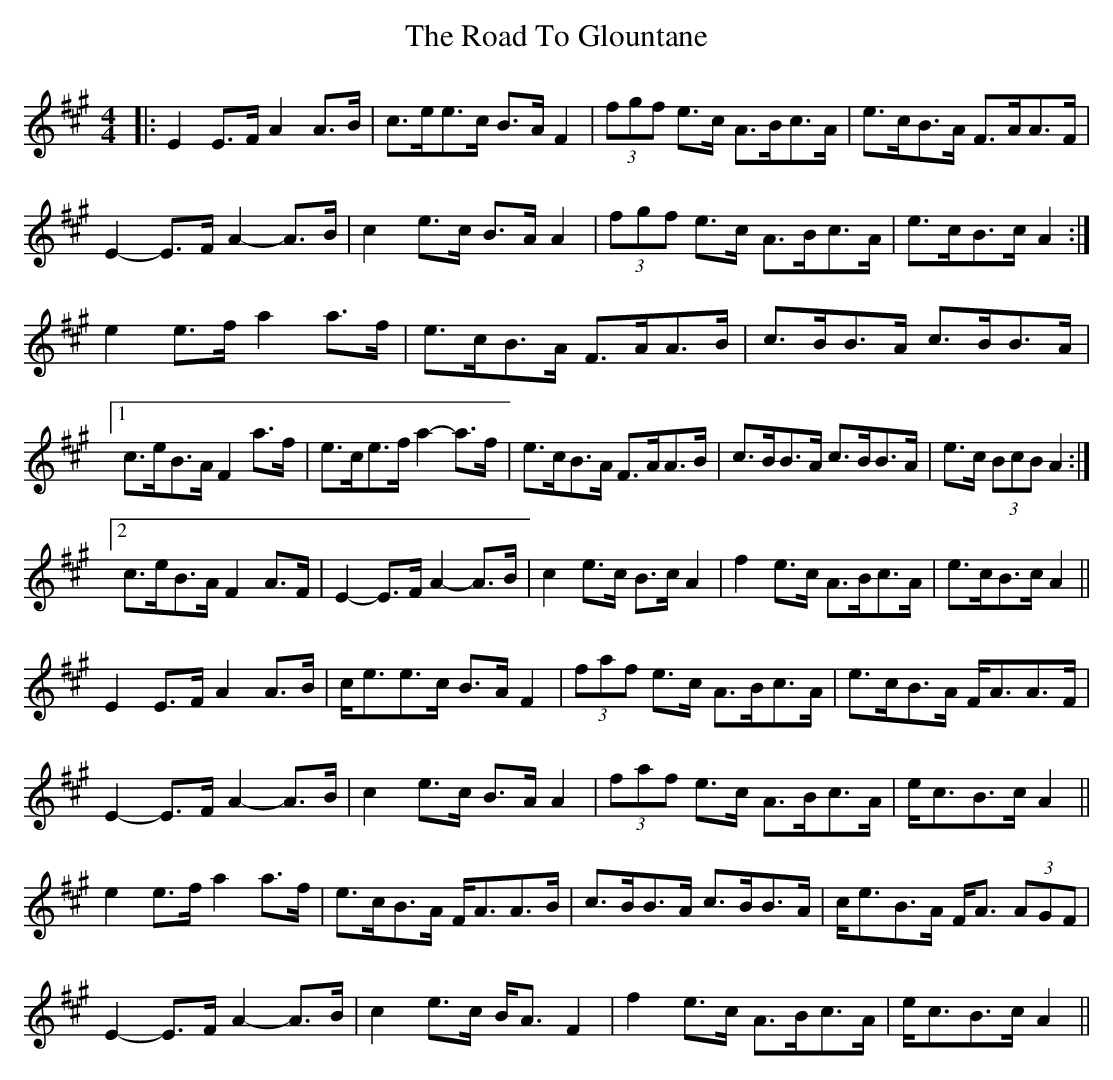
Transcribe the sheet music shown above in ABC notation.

X:1
T: The Road To Glountane
M: 4/4
L: 1/8
K: Amaj
|:E2 E>F A2 A>B|c>ee>c B>A F2|(3fgf e>c A>Bc>A|e>cB>A F>AA>F|
E2- E>F A2- A>B|c2 e>c B>A A2|(3fgf e>c A>Bc>A|e>cB>c A2:|
e2 e>f a2 a>f|e>cB>A F>AA>B|c>BB>A c>BB>A|
[1 c>eB>A F2 a>f|e>ce>f a2- a>f|e>cB>A F>AA>B|c>BB>A c>BB>A|e>c (3BcB A2:|
[2 c>eB>A F2 A>F|E2- E>F A2- A>B|c2 e>c B>c A2|f2 e>c A>Bc>A|e>cB>c A2||
E2 E>F A2 A>B|c<ee>c B>A F2|(3faf e>c A>Bc>A|e>cB>A F<AA>F|
E2- E>F A2- A>B|c2 e>c B>A A2|(3faf e>c A>Bc>A|e<cB>c A2||
e2 e>f a2 a>f|e>cB>A F<AA>B|c>BB>A c>BB>A|c<eB>A F<A (3AGF|
E2- E>F A2- A>B|c2 e>c B<A F2|f2 e>c A>Bc>A|e<cB>c A2||
